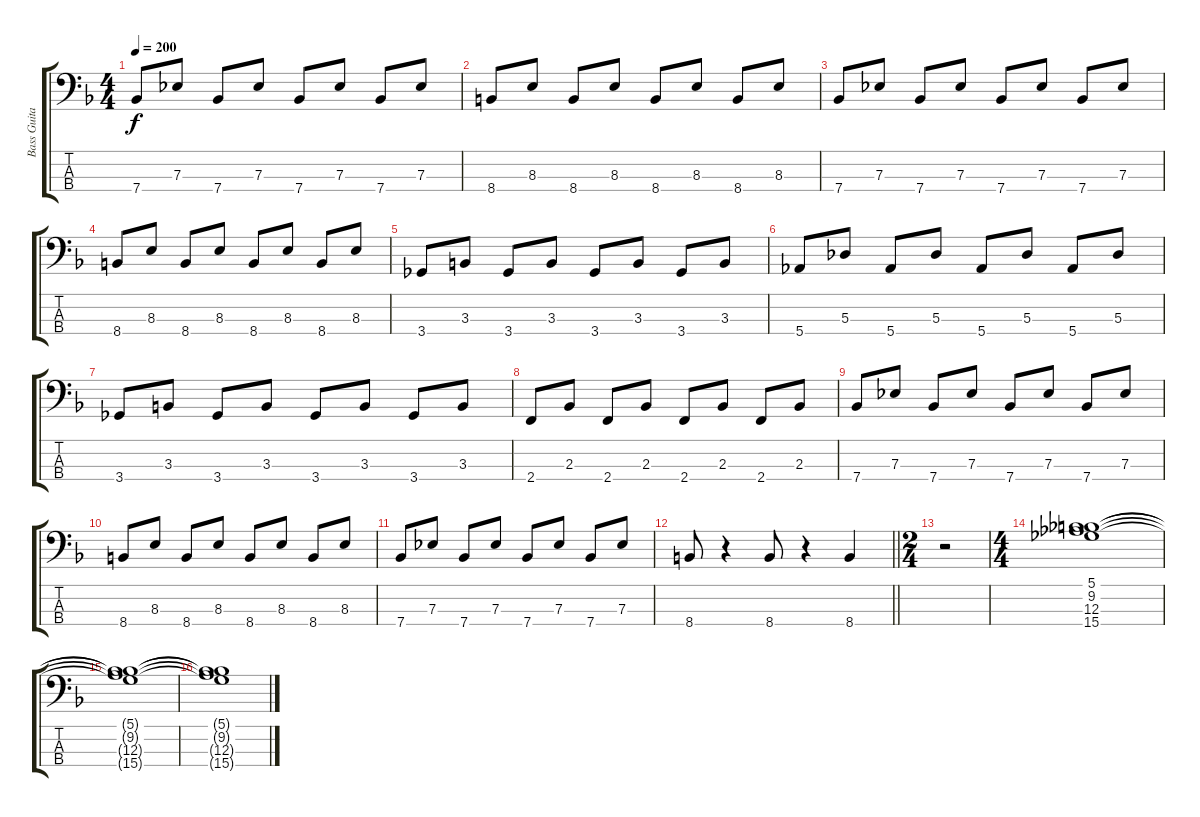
\track ("Bass Guitar" "Bass Guita") {instrument electricbassfinger}
\staff {score tabs}
\tuning (Gb2 Db2 Ab1 Eb1) {hide}
\ts (4 4)
\tempo 200
\clef f4
\ks dminor
7.4.8{dy f} 7.3.8 7.4.8 7.3.8 7.4.8 7.3.8 7.4.8 7.3.8 |
8.4.8 8.3.8 8.4.8 8.3.8 8.4.8 8.3.8 8.4.8 8.3.8 |
7.4.8 7.3.8 7.4.8 7.3.8 7.4.8 7.3.8 7.4.8 7.3.8 |
8.4.8 8.3.8 8.4.8 8.3.8 8.4.8 8.3.8 8.4.8 8.3.8 |
3.4.8 3.3.8 3.4.8 3.3.8 3.4.8 3.3.8 3.4.8 3.3.8 |
5.4.8 5.3.8 5.4.8 5.3.8 5.4.8 5.3.8 5.4.8 5.3.8 |
3.4.8 3.3.8 3.4.8 3.3.8 3.4.8 3.3.8 3.4.8 3.3.8 |
2.4.8 2.3.8 2.4.8 2.3.8 2.4.8 2.3.8 2.4.8 2.3.8 |
7.4.8 7.3.8 7.4.8 7.3.8 7.4.8 7.3.8 7.4.8 7.3.8 |
8.4.8 8.3.8 8.4.8 8.3.8 8.4.8 8.3.8 8.4.8 8.3.8 |
7.4.8 7.3.8 7.4.8 7.3.8 7.4.8 7.3.8 7.4.8 7.3.8 |
\barLineRight lightlight
8.4.8 r.4 8.4.8 r.4 8.4.4 |
\ts (2 4)
r.2 |
\ts (4 4)
(5.1 9.2 12.3 15.4).1{volume 16 instrument acousticgrandpiano} |
(5.1{t} 9.2{t} 12.3{t} 15.4{t}).1{volume 0} |
(5.1{t} 9.2{t} 12.3{t} 15.4{t}).1
